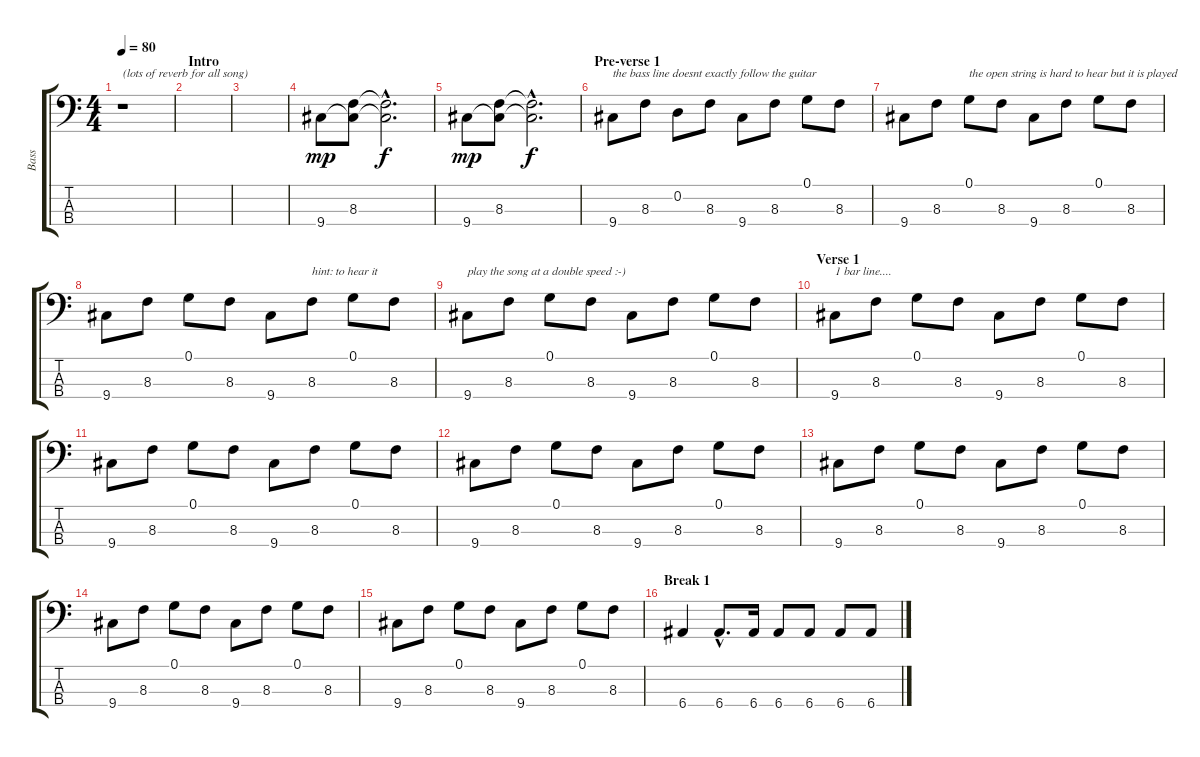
\track ("Bass" "Bass") {instrument electricbasspick}
\staff {score tabs}
\tuning (G2 D2 A1 E1) {hide}
\ts (4 4)
\tempo 80
\clef f4
\ks c
r.1{txt "(lots of reverb for all song)" dy mp instrument electricbasspick} |
\section ("" "Intro")
|
|
9.4.8 (8.3 9.4{t}).8 (8.3{hac t} 9.4{hac t}).2{d dy f} |
9.4.8{dy mp} (8.3 9.4{t}).8 (8.3{hac t} 9.4{hac t}).2{d dy f} |
\section ("" "Pre-verse 1")
9.4.8{txt "the bass line doesnt exactly follow the guitar"} 8.3.8 0.2.8 8.3.8 9.4.8 8.3.8 0.1.8 8.3.8 |
9.4.8 8.3.8 0.1.8{txt "the open string is hard to hear but it is played"} 8.3.8 9.4.8 8.3.8 0.1.8 8.3.8 |
9.4.8 8.3.8 0.1.8 8.3.8 9.4.8 8.3.8{txt "hint: to hear it"} 0.1.8 8.3.8 |
9.4.8{txt "play the song at a double speed :-)"} 8.3.8 0.1.8 8.3.8 9.4.8 8.3.8 0.1.8 8.3.8 |
\section ("" "Verse 1")
9.4.8{txt "1 bar line...."} 8.3.8 0.1.8 8.3.8 9.4.8 8.3.8 0.1.8 8.3.8 |
9.4.8 8.3.8 0.1.8 8.3.8 9.4.8 8.3.8 0.1.8 8.3.8 |
9.4.8 8.3.8 0.1.8 8.3.8 9.4.8 8.3.8 0.1.8 8.3.8 |
9.4.8 8.3.8 0.1.8 8.3.8 9.4.8 8.3.8 0.1.8 8.3.8 |
9.4.8 8.3.8 0.1.8 8.3.8 9.4.8 8.3.8 0.1.8 8.3.8 |
9.4.8 8.3.8 0.1.8 8.3.8 9.4.8 8.3.8 0.1.8 8.3.8 |
\section ("" "Break 1")
6.4.4 6.4{hac}.8{d} 6.4.16 6.4.8 6.4.8 6.4.8 6.4{ss}.8
